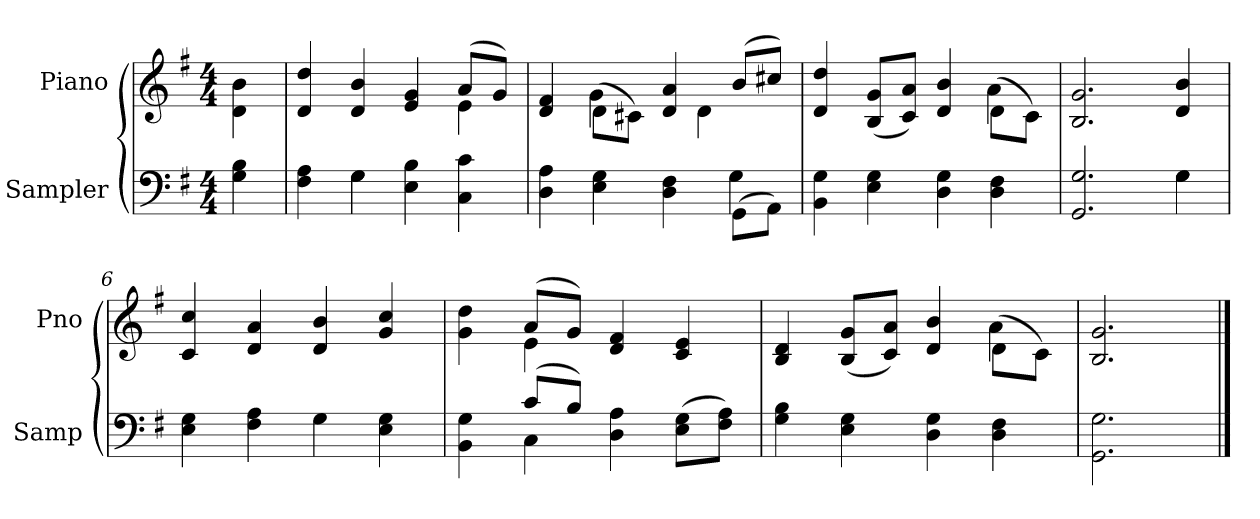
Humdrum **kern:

**kern	**kern
*part2	*part1
*staff2	*staff1
*I"Sampler	*I"Piano
*I'Samp	*I'Pno
*clefF4	*clefG2
*k[f#]	*k[f#]
*G:	*G:
*M4/4	*M4/4
=1	=1
4G 4B	4d\ 4b\
=2	=2
*^	*^
4F# 4A	4ryy	4d 4dd	2.ryy
4G\	4G	4d 4b	.
4E 4B	2ryy	4e 4g	.
4C 4c	.	(8a/L	4e
.	.	8g/J)	.
=3	=3	=3	=3
4D 4A	2.ryy	4d 4f#	4ryy
4E 4G	.	(8d\L	4g
.	.	8c#X\J)	.
4D 4F#	.	4d 4a	8ryy
.	.	.	4d
(8GG\L	4G	(8b/L	.
8AA\J)	.	8cc#X/J)	8ryy
*v	*v	*	*
=4	=4	=4
4BB 4G	4d 4dd	2.ryy
4E 4G	(8B/ 8g/L	.
.	8c/ 8a/J)	.
4D 4G	4d 4b	.
4D 4F#	(8d\L	4a
.	8c\J)	.
*	*v	*v
=5	=5
*^	*
2.GG/ 2.G/	2.ryy	2.B 2.g
4G\	4G	4d 4b
*v	*v	*
=6	=6
4E 4G	4c 4cc
4F# 4A	4d 4a
4G	4d 4b
4E 4G	4g 4cc
=7	=7
*^	*^
4BB 4G	4ryy	4g 4dd	4ryy
(8c/L	4C	(8a/L	4e
8B/J)	.	8g/J)	.
4D 4A	2ryy	4d 4f#	2ryy
(8E\ 8G\L	.	4c 4e	.
8F#\ 8A\J)	.	.	.
*v	*v	*	*
=8	=8	=8
4G 4B	4B 4d	2.ryy
4E 4G	(8B/ 8g/L	.
.	8c/ 8a/J)	.
4D 4G	4d 4b	.
4D 4F#	(8d\L	4a
.	8c\J)	.
*	*v	*v
=9	=9
2.GG\ 2.G\	2.B 2.g
==	==
*-	*-
